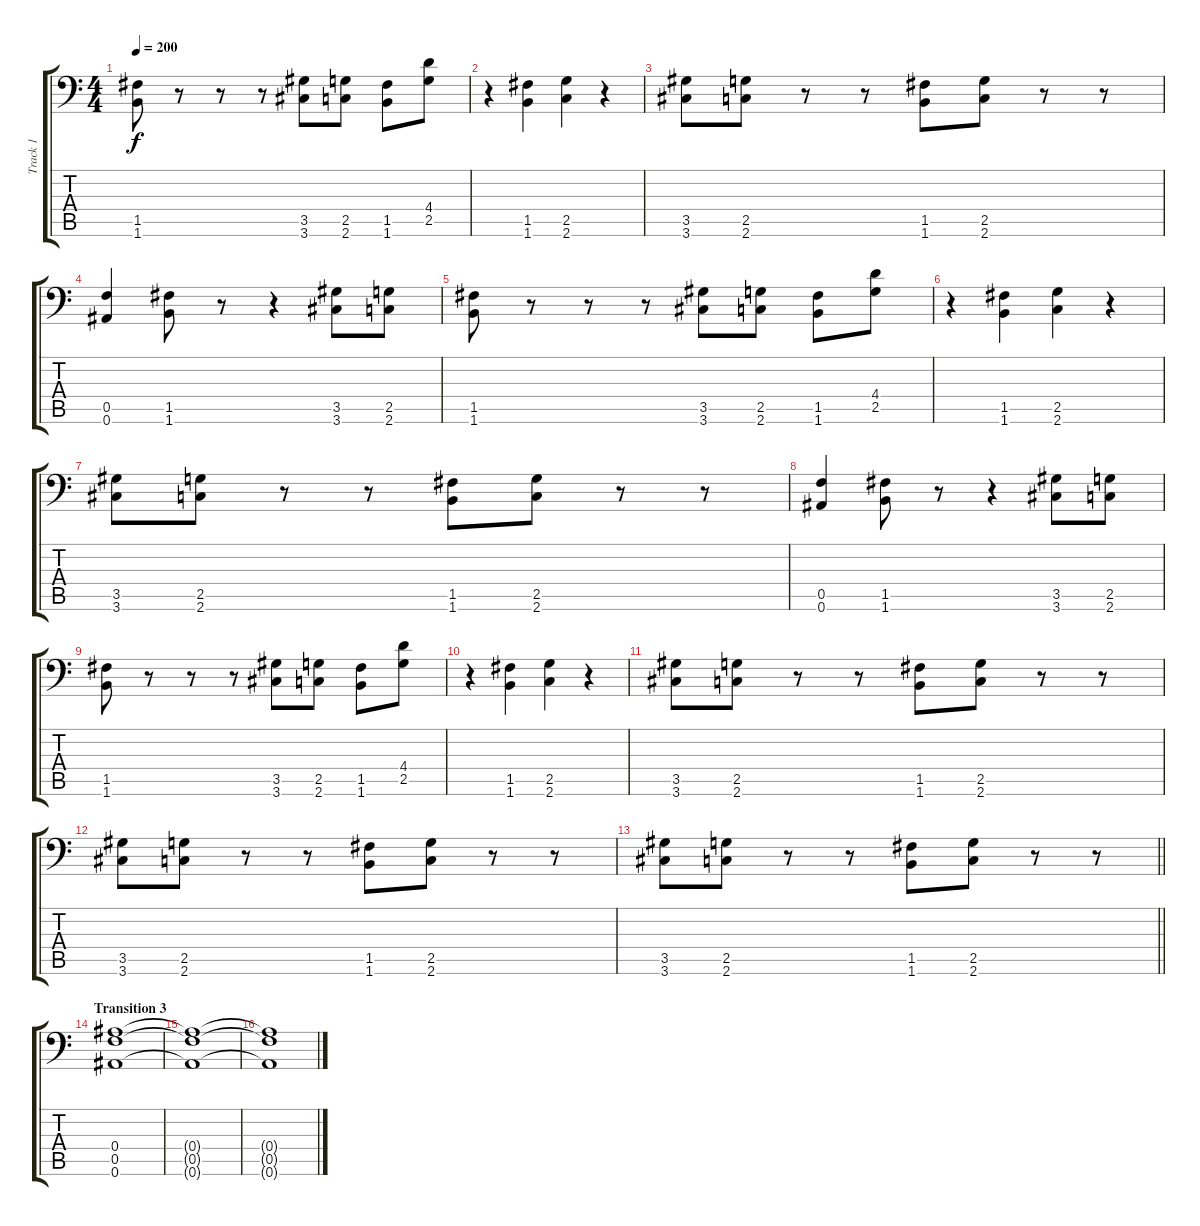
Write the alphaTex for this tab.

\track ("Track 1" "Track 1") {instrument distortionguitar}
\staff {score tabs}
\tuning (C4 G3 Eb3 Bb2 F2 Bb1) {hide}
\ts (4 4)
\tempo 200
\clef f4
\ks c
(1.5 1.6).8{dy f} r.8 r.8 r.8 (3.5 3.6).8 (2.5 2.6).8 (1.5 1.6).8 (4.4 2.5).8 |
r.4 (1.5 1.6).4 (2.5 2.6).4 r.4 |
(3.5 3.6).8 (2.5 2.6).8 r.8 r.8 (1.5 1.6).8 (2.5 2.6).8 r.8 r.8 |
(0.5 0.6).4 (1.5 1.6).8 r.8 r.4 (3.5 3.6).8 (2.5 2.6).8 |
(1.5 1.6).8 r.8 r.8 r.8 (3.5 3.6).8 (2.5 2.6).8 (1.5 1.6).8 (4.4 2.5).8 |
r.4 (1.5 1.6).4 (2.5 2.6).4 r.4 |
(3.5 3.6).8 (2.5 2.6).8 r.8 r.8 (1.5 1.6).8 (2.5 2.6).8 r.8 r.8 |
(0.5 0.6).4 (1.5 1.6).8 r.8 r.4 (3.5 3.6).8 (2.5 2.6).8 |
(1.5 1.6).8 r.8 r.8 r.8 (3.5 3.6).8 (2.5 2.6).8 (1.5 1.6).8 (4.4 2.5).8 |
r.4 (1.5 1.6).4 (2.5 2.6).4 r.4 |
(3.5 3.6).8 (2.5 2.6).8 r.8 r.8 (1.5 1.6).8 (2.5 2.6).8 r.8 r.8 |
(3.5 3.6).8 (2.5 2.6).8 r.8 r.8 (1.5 1.6).8 (2.5 2.6).8 r.8 r.8 |
\barLineRight lightlight
(3.5 3.6).8 (2.5 2.6).8 r.8 r.8 (1.5 1.6).8 (2.5 2.6).8 r.8 r.8 |
\section ("" "Transition 3")
(0.4 0.5 0.6).1 |
(0.4{t} 0.5{t} 0.6{t}).1 |
(0.4{t} 0.5{t} 0.6{t}).1
